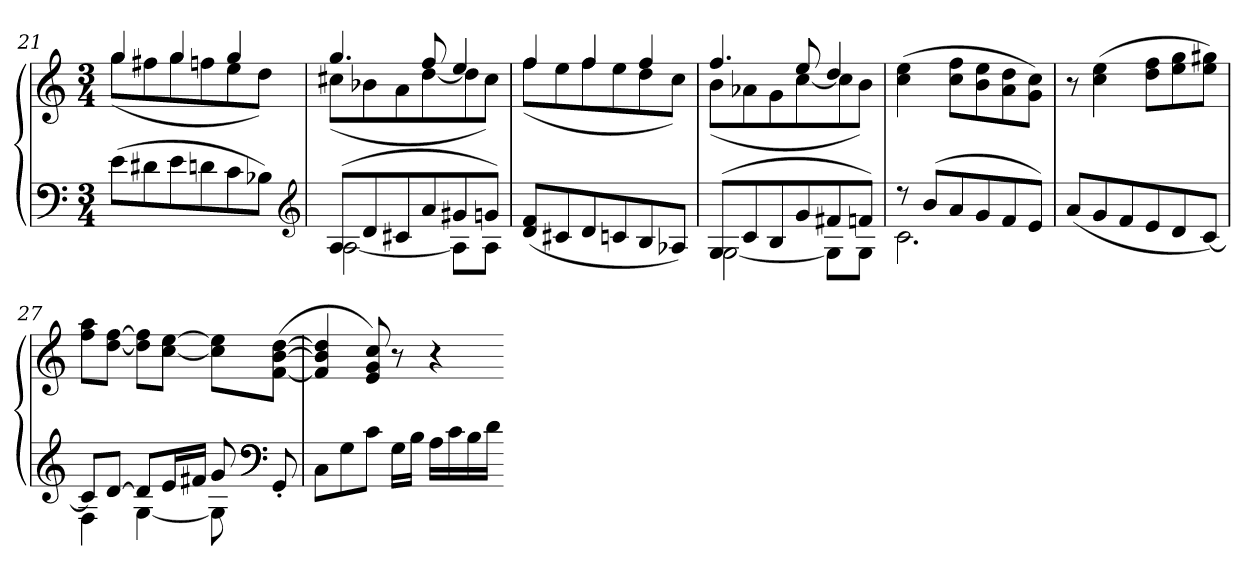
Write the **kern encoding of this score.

**kern	**kern
*part1	*part1
*staff2	*staff1
*clefF4	*clefG2
*k[]	*k[]
*C:	*C:
*M3/4	*M3/4
=21	=21
*	*^
(8eL	4gg	(8ggL
8d#X	.	8ff#X
8e	4gg	8gg
8dn	.	8ffn
8c	4gg	8ee
8B-XJ)	.	8ddJ)
*clefG2	*	*
=22	=22	=22
*^	*	*
(8AL	[2A	4.gg	(8cc#XL
8d	.	.	8b-X
8c#X	.	.	8a
8a	.	8ff	[8dd
8g#X	8AL]	4ee	8dd]
8gnJ)	8AJ	.	8cc#J)
*v	*v	*	*
=23	=23	=23
(8d 8fL	4ff	(8ffL
8c#X	.	8ee
8d	4ff	8ff
8cn	.	8ee
8B	4ff	8dd
8A-XJ)	.	8ccJ)
=24	=24	=24
*^	*	*
(8GL	[2G	4.ff	(8bL
8c	.	.	8a-X
8B	.	.	8g
8g	.	8ee	[8cc
8f#X	8GL]	4dd	8cc]
8fnJ)	8GJ	.	8bJ)
*	*	*v	*v
=25	=25	=25
8r	2.c	(4cc 4ee
(8bL	.	.
8a	.	8cc 8ffL
8g	.	8b 8ee
8f	.	8a 8dd
8eJ)	.	8g 8ccJ)
*v	*v	*
=26	=26
(8aL	8r
8g	(4cc 4ee
8f	.
8e	8dd 8ffL
8d	8ee 8gg
[8cJ)	8ee 8gg#XJ)
=27	=27
*^	*
8cL]	4F	8ff 8aaL
[8dJ	.	[8dd [8ffJ
8dL]	[4G	8dd] 8ff]L
16eL	.	[8cc [8eeJ
16f#XJJ	.	.
8g	8G]	8cc] 8ee]L
*clefF4	*	*
8GG'	8ryy	([8f [8b [8ddJ
*v	*v	*
=28	=28
8CL	4f] 4b] 4dd]
8G	.
8cJ	8e 8g 8cc)
16GLL	8r
16BJJ	.
16ALL	4r
16c	.
16B	.
16dJJ	.
=-	=-
*-	*-
